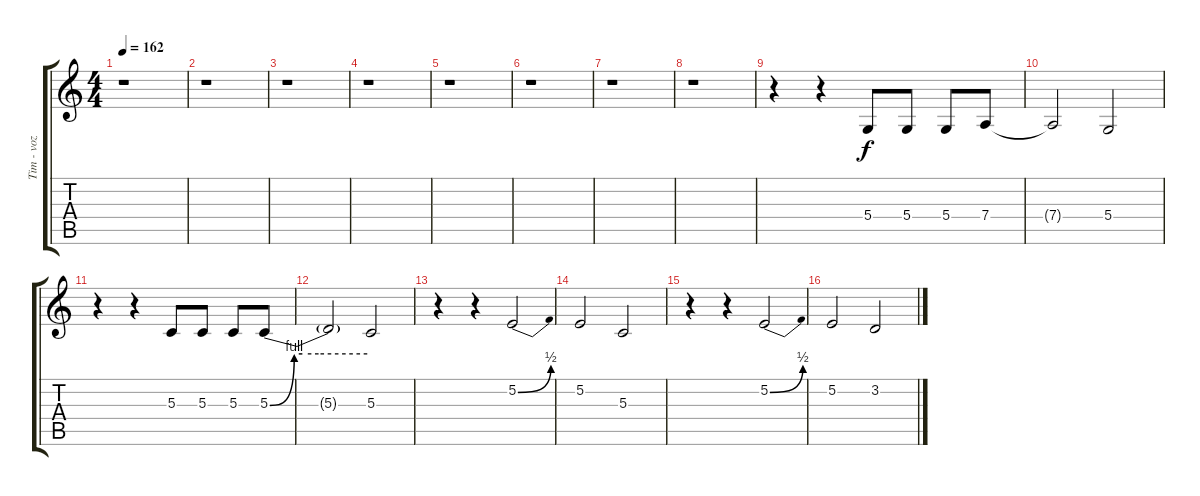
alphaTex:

\track ("Tim - voz" "Tim - voz") {instrument tenorsax}
\staff {score tabs}
\tuning (E4 B3 G3 D3 A2 E2) {hide}
\ts (4 4)
\tempo 162
\clef g2
\ks c
r.1{dy f} |
r.1 |
r.1 |
r.1 |
r.1 |
r.1 |
r.1 |
r.1 |
r.4 r.4 5.4.8 5.4.8 5.4.8 7.4.8 |
7.4{t}.2 5.4.2 |
r.4 r.4 5.3.8 5.3.8 5.3.8 5.3{be (custom 0 0 15 4 20 4 30 4 60 4)}.8 |
5.3{t}.2 5.3.2 |
r.4 r.4 5.2{be (bend 0 0 60 2)}.2 |
5.2.2 5.3.2 |
r.4 r.4 5.2{be (bend 0 0 60 2)}.2 |
5.2.2 3.2.2
